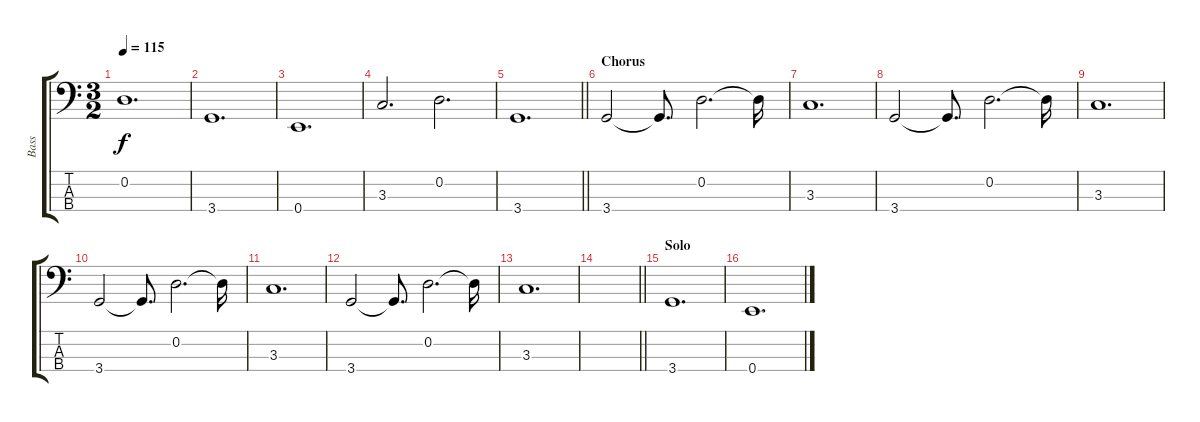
\track ("Bass" "Bass") {instrument electricbassfinger}
\staff {score tabs}
\tuning (G2 D2 A1 E1) {hide}
\ts (3 2)
\tempo 115
\clef f4
\ks c
0.2.1{d dy f} |
3.4.1{d} |
0.4.1{d} |
3.3.2{d} 0.2.2{d} |
\barLineRight lightlight
3.4.1{d} |
\section ("" "Chorus")
3.4.2 3.4{t}.8{d} 0.2.2{d} 0.2{t}.16 |
3.3.1{d} |
3.4.2 3.4{t}.8{d} 0.2.2{d} 0.2{t}.16 |
3.3.1{d} |
3.4.2 3.4{t}.8{d} 0.2.2{d} 0.2{t}.16 |
3.3.1{d} |
3.4.2 3.4{t}.8{d} 0.2.2{d} 0.2{t}.16 |
3.3.1{d} |
\barLineRight lightlight
|
\section ("" "Solo")
3.4.1{d} |
0.4.1{d}
